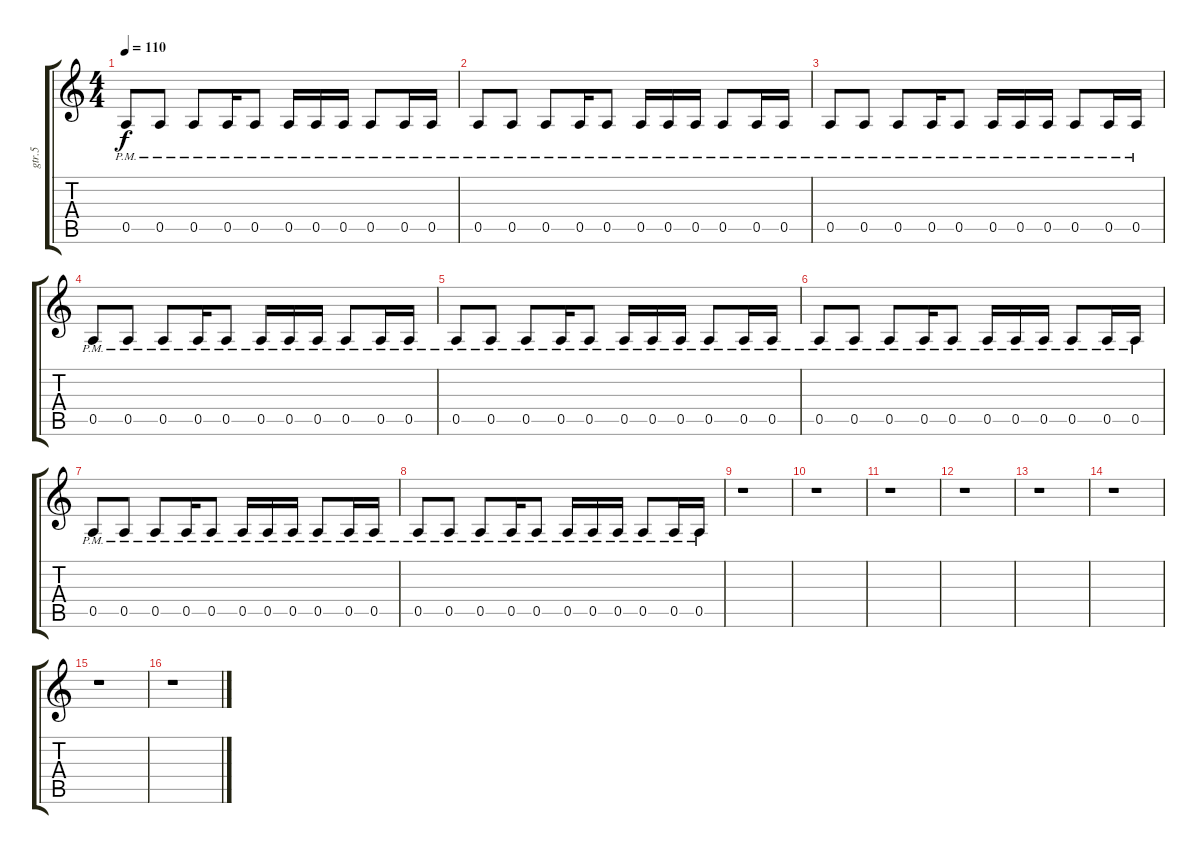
\track ("gtr.5" "gtr.5") {instrument overdrivenguitar}
\staff {score tabs}
\tuning (E4 B3 G3 D3 A2 E2) {hide}
\ts (4 4)
\tempo 110
\clef g2
\ks c
0.5{pm}.8{dy f} 0.5{pm}.8 0.5{pm}.8 0.5{pm}.16 0.5{pm}.8 0.5{pm}.16 0.5{pm}.16 0.5{pm}.16 0.5{pm}.8 0.5{pm}.16 0.5{pm}.16 |
0.5{pm}.8 0.5{pm}.8 0.5{pm}.8 0.5{pm}.16 0.5{pm}.8 0.5{pm}.16 0.5{pm}.16 0.5{pm}.16 0.5{pm}.8 0.5{pm}.16 0.5{pm}.16 |
0.5{pm}.8 0.5{pm}.8 0.5{pm}.8 0.5{pm}.16 0.5{pm}.8 0.5{pm}.16 0.5{pm}.16 0.5{pm}.16 0.5{pm}.8 0.5{pm}.16 0.5{pm}.16 |
0.5{pm}.8 0.5{pm}.8 0.5{pm}.8 0.5{pm}.16 0.5{pm}.8 0.5{pm}.16 0.5{pm}.16 0.5{pm}.16 0.5{pm}.8 0.5{pm}.16 0.5{pm}.16 |
0.5{pm}.8 0.5{pm}.8 0.5{pm}.8 0.5{pm}.16 0.5{pm}.8 0.5{pm}.16 0.5{pm}.16 0.5{pm}.16 0.5{pm}.8 0.5{pm}.16 0.5{pm}.16 |
0.5{pm}.8 0.5{pm}.8 0.5{pm}.8 0.5{pm}.16 0.5{pm}.8 0.5{pm}.16 0.5{pm}.16 0.5{pm}.16 0.5{pm}.8 0.5{pm}.16 0.5{pm}.16 |
0.5{pm}.8 0.5{pm}.8 0.5{pm}.8 0.5{pm}.16 0.5{pm}.8 0.5{pm}.16 0.5{pm}.16 0.5{pm}.16 0.5{pm}.8 0.5{pm}.16 0.5{pm}.16 |
0.5{pm}.8 0.5{pm}.8 0.5{pm}.8 0.5{pm}.16 0.5{pm}.8 0.5{pm}.16 0.5{pm}.16 0.5{pm}.16 0.5{pm}.8 0.5{pm}.16 0.5{pm}.16 |
r.1 |
r.1 |
r.1 |
r.1 |
r.1 |
r.1 |
r.1 |
r.1
